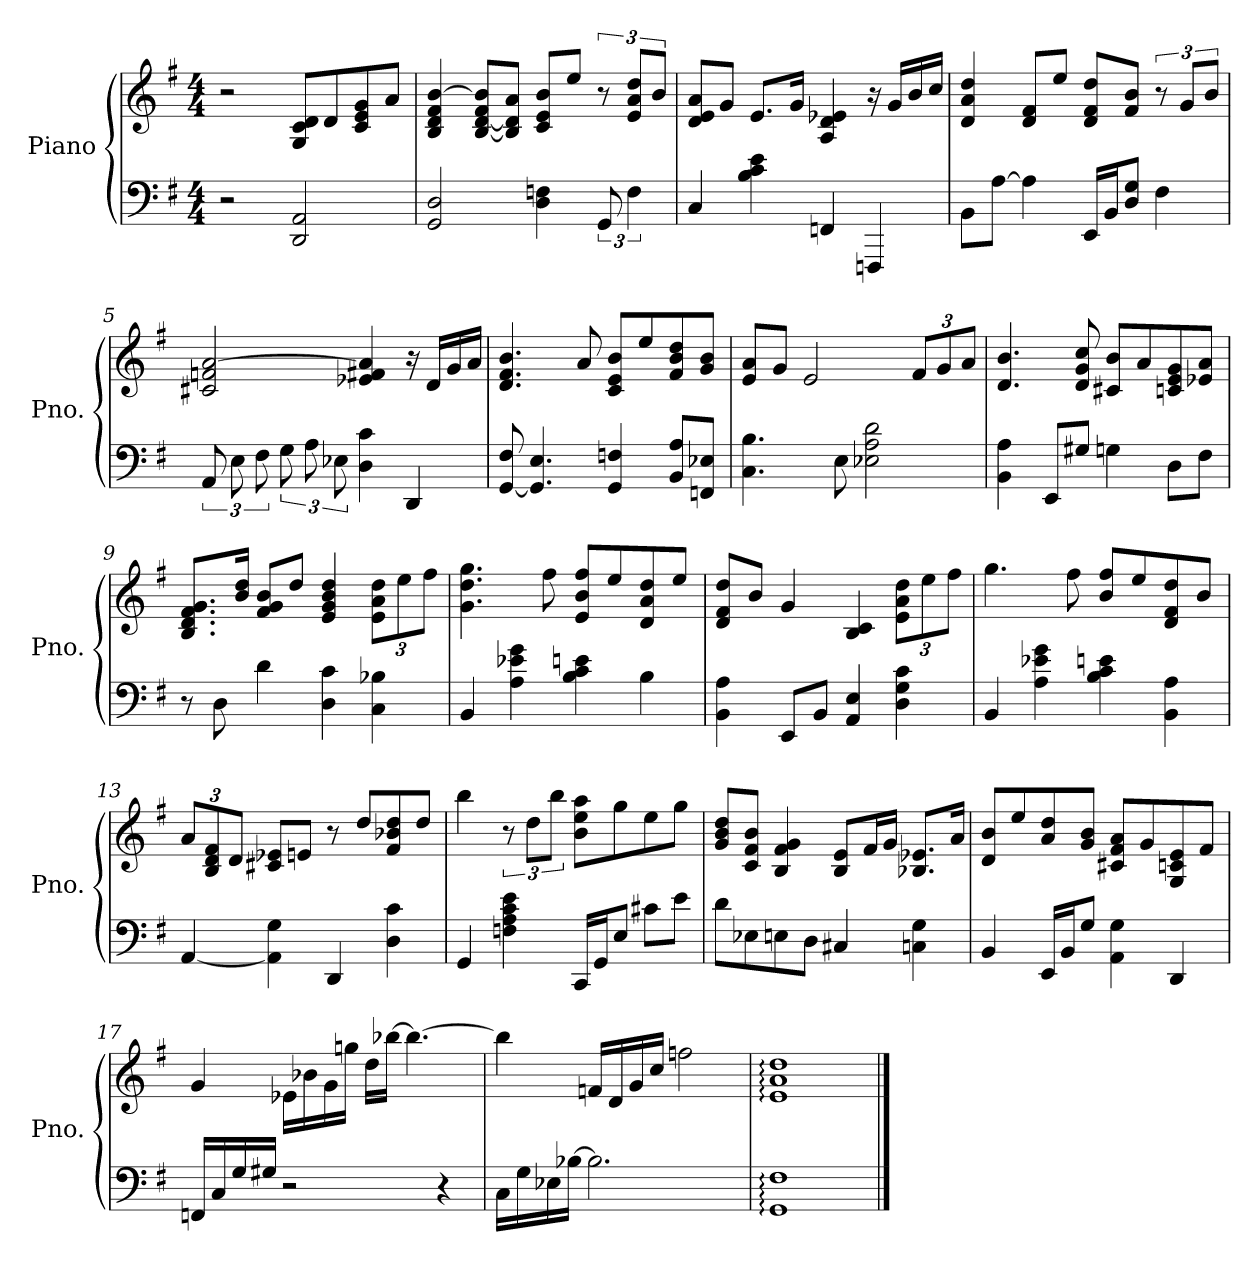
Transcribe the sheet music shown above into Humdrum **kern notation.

**kern	**kern
*part1	*part1
*staff2	*staff1
*I"Piano	*
*I'Pno.	*
*clefF4	*clefG2
*k[f#]	*k[f#]
*M4/4	*M4/4
*MM55	*MM55
=1	=1
2r	2r
2DD/ 2AA/	8G/ 8c/ 8d/L
.	8d/
.	8c/ 8e/ 8g/
.	8a/J
=2	=2
2GG/ 2D/	4B/ 4d/ 4f#/ [4b/
.	[8B/ [8d/ 8f#/ 8b/]L
.	8B/] 8d/] 8a/J
4D\ 4Fn\	8c/ 8e/ 8b/L
.	8ee/J
12GG/	12r
6F\	12e/ 12a/ 12dd/L
.	12b/J
=3	=3
4C/	8d/ 8e/ 8a/L
.	8g/J
4B\ 4c\ 4e\	8.e/L
.	16g/Jk
4FFn/	4A/ 4d/ 4e-X/
4FFFn/	16r
.	16g/LL
.	16b/
.	16cc/JJ
=4	=4
8BB\L	4d/ 4a/ 4dd/
[8A\J	.
4A\]	8d/ 8f#/L
.	8ee/J
16EE/LL	8d/ 8f#/ 8dd/L
16BB/J	.
8D/ 8G/J	8f#/ 8b/J
4F#\	12r
.	12g/L
.	12b/J
!!LO:LB:g=z
=5	=5
12AA/	2c#X/ 2fn/ [2a/
12E\	.
12F#\	.
12G\	.
12A\	.
12E-X\	.
4D\ 4c\	4e-X/ 4f#X/ 4a/]
4DD/	16r
.	16d/LL
.	16g/
.	16a/JJ
=6	=6
[8GG/ 8F#/	4.d/ 4.f#/ 4.b/
4.GG/] 4.E/	.
.	8a/
4GG/ 4Fn/	8c/ 8e/ 8b/L
.	8ee/
8BB/ 8A/L	8f#/ 8b/ 8dd/
8FFn/ 8E-X/J	8g/ 8b/J
=7	=7
4.C\ 4.B\	8e/ 8a/L
.	8g/J
.	2e/
8E\	.
2E-X\ 2A\ 2d\	.
*	*Xbrackettup
.	12f#/L
.	12g/
.	12a/J
=8	=8
4BB\ 4A\	4.d/ 4.b/
8EE/L	.
8G#X/J	8d/ 8g/ 8cc/
4Gn\	8c#X/ 8b/L
.	8a/
8D\L	8cn/ 8e/ 8g/
8F#\J	8e-X/ 8a/J
!!LO:LB:g=z
=9	=9
8r	8.B/ 8.d/ 8.f#/ 8.g/L
8D\	.
.	16b/ 16dd/Jk
4d\	8f#/ 8g/ 8b/L
.	8dd/J
4D\ 4c\	4e/ 4g/ 4b/ 4dd/
4C\ 4B-X\	12e\ 12a\ 12dd\L
.	12ee\
.	12ff#\J
=10	=10
4BB/	4.g\ 4.dd\ 4.gg\
4A\ 4e-X\ 4g\	.
.	8ff#\
4B\ 4c\ 4en\	8e/ 8b/ 8ff#/L
.	8ee/
4B\	8d/ 8a/ 8dd/
.	8ee/J
=11	=11
4BB\ 4A\	8d/ 8f#/ 8dd/L
.	8b/J
8EE/L	4g/
8BB/J	.
4AA/ 4E/	4B/ 4c/
4D\ 4G\ 4c\	12e\ 12a\ 12dd\L
.	12ee\
.	12ff#\J
=12	=12
4BB/	4.gg\
4A\ 4e-X\ 4g\	.
.	8ff#\
4B\ 4c\ 4en\	8b/ 8ff#/L
.	8ee/
4BB\ 4A\	8d/ 8f#/ 8dd/
.	8b/J
!!LO:LB:g=z
=13	=13
[4AA/	12a/L
.	12B/ 12d/ 12f#/
.	12d/J
4AA\] 4G\	8c#X/ 8e-X/L
.	8en/J
4DD/	8r
.	8dd/L
4D\ 4c\	8f#/ 8b-X/ 8dd/
.	8dd/J
=14	=14
4GG/	4bb\
*	*brackettup
4Fn\ 4A\ 4c\ 4e\	12r
.	12dd\L
.	12bb\J
16CC/LL	8b\ 8ee\ 8aa\L
16GG/J	.
8E/J	8gg\
8c#X\L	8ee\
8e\J	8gg\J
=15	=15
8d\L	8g/ 8b/ 8dd/L
8E-X\	8c/ 8f#/ 8b/J
8En\	4B/ 4f#/ 4g/
8D\J	.
4C#X/	8B/ 8e/L
.	16f#/L
.	16g/JJ
4Cn\ 4G\	8.B-X/ 8.e-X/L
.	16a/Jk
=16	=16
4BB/	8d/ 8b/L
.	8ee/
16EE/LL	8a/ 8dd/
16BB/J	.
8G/J	8g/ 8b/J
4AA\ 4G\	8c#X/ 8f#/ 8a/L
.	8g/
4DD/	8G/ 8cn/ 8e/
.	8f#/J
!!LO:LB:g=z
=17	=17
16FFn/LL	4g/
16C/	.
16G/	.
16G#X/JJ	.
2r	16e-X\LL
.	16b-X\
.	16g\
.	16ggn\JJ
.	16dd\LL
.	[16bb-X\JJ
.	4.bb-\_
4r	.
=18	=18
16C\LL	4bb-\]
16G\	.
16E-X\	.
[16B-X\JJ	.
2.B-\]	16fn/LL
.	16d/
.	16g/
.	16cc/JJ
.	2ffn\
=19	=19
1GG: 1F#:	1e: 1a: 1dd:
==	==
*-	*-
